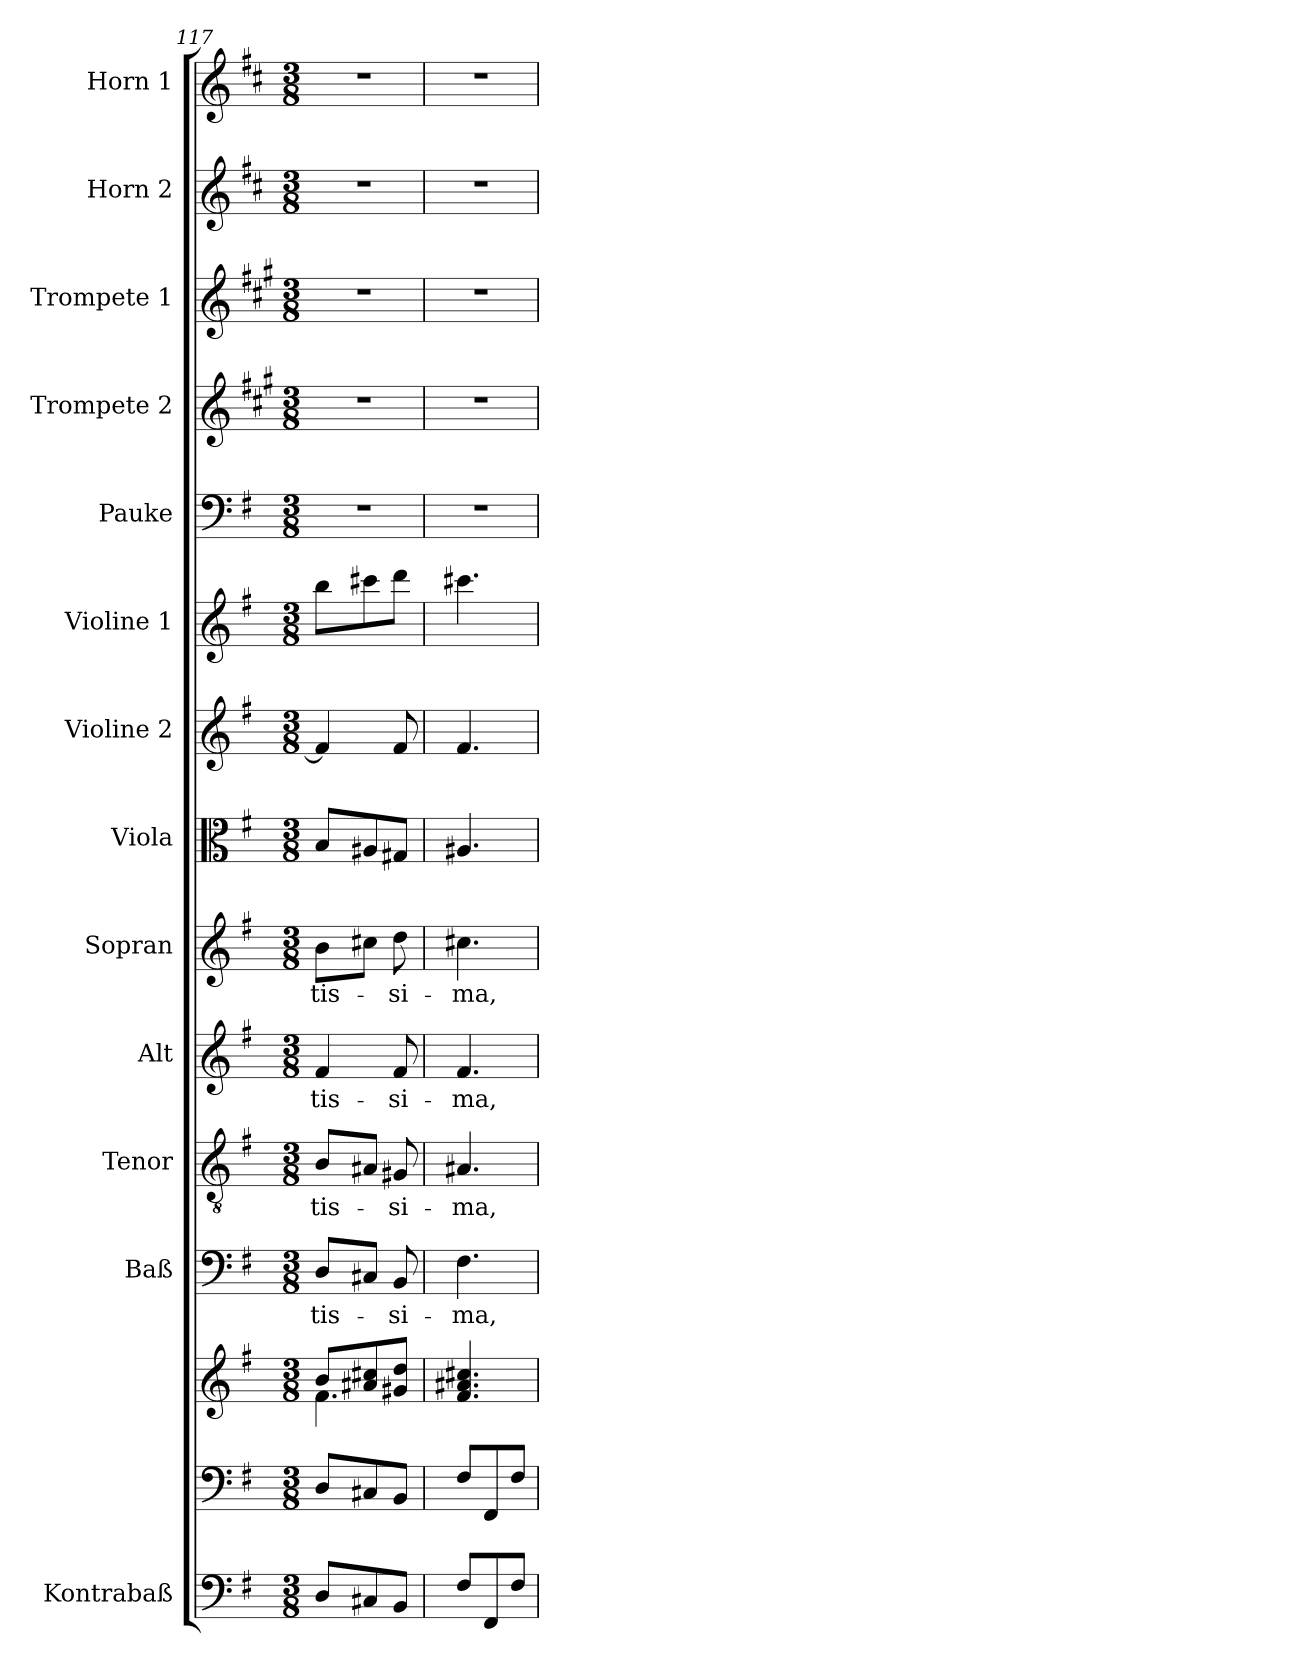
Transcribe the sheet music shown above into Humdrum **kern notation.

**kern	**kern	**kern	**kern	**text	**kern	**text	**kern	**text	**kern	**text	**kern	**kern	**kern	**kern	**kern	**kern	**kern	**kern
*part14	*part13	*part13	*part12	*part12	*part11	*part11	*part10	*part10	*part9	*part9	*part8	*part7	*part6	*part5	*part4	*part3	*part2	*part1
*staff15	*staff14	*staff13	*staff12	*staff12	*staff11	*staff11	*staff10	*staff10	*staff9	*staff9	*staff8	*staff7	*staff6	*staff5	*staff4	*staff3	*staff2	*staff1
*I"Kontrabaß	*	*	*I"Baß	*	*I"Tenor	*	*I"Alt	*	*I"Sopran	*	*I"Viola	*I"Violine 2	*I"Violine 1	*I"Pauke	*I"Trompete 2	*I"Trompete 1	*I"Horn 2	*I"Horn 1
*I'Kb.	*	*	*	*	*	*	*	*	*	*	*I'Vla.	*I'Vl. 2	*I'Vl. 1	*	*I'Tr. 2	*I'Tr. 1	*I'Hr. 2	*I'Hr. 1
!!LO:PB:g=z
*clefF4	*clefF4	*clefG2	*clefF4	*	*clefGv2	*	*clefG2	*	*clefG2	*	*clefC3	*clefG2	*clefG2	*clefF4	*clefG2	*clefG2	*clefG2	*clefG2
*ITrd7c12	*	*	*	*	*	*	*	*	*	*	*	*	*	*	*ITrd1c2	*ITrd1c2	*ITrd4c7	*ITrd4c7
*k[f#]	*k[f#]	*k[f#]	*k[f#]	*	*k[f#]	*	*k[f#]	*	*k[f#]	*	*k[f#]	*k[f#]	*k[f#]	*k[f#]	*k[f#]	*k[f#]	*k[f#]	*k[f#]
*G:	*G:	*G:	*G:	*	*G:	*	*G:	*	*G:	*	*G:	*G:	*G:	*G:	*G:	*G:	*G:	*G:
*M3/8	*M3/8	*M3/8	*M3/8	*	*M3/8	*	*M3/8	*	*M3/8	*	*M3/8	*M3/8	*M3/8	*M3/8	*M3/8	*M3/8	*M3/8	*M3/8
=117	=117	=117	=117	=117	=117	=117	=117	=117	=117	=117	=117	=117	=117	=117	=117	=117	=117	=117
*	*	*^	*	*	*	*	*	*	*	*	*	*	*	*	*	*	*	*
!	!	!	!	!	!LO:LY:b	!	!LO:LY:b	!	!LO:LY:b	!	!LO:LY:b	!	!	!	!	!	!	!	!
8DD/L	8D/L	8b/L	4.f#\	8D/L	-tis-	8B/L	-tis-	4f#/	-tis-	8b\L	-tis-	8B/L	4f#/]	8bb\L	4.r	4.r	4.r	4.r	4.r
8CC#X/	8C#X/	8a#X/ 8cc#X/	.	8C#X/J	.	8A#X/J	.	.	.	8cc#X\J	.	8A#X/	.	8ccc#X\	.	.	.	.	.
!	!	!	!	!	!LO:LY:b	!	!LO:LY:b	!	!LO:LY:b	!	!LO:LY:b	!	!	!	!	!	!	!	!
8BBB/J	8BB/J	8g#X/ 8dd/J	.	8BB/	-si-	8G#X/	-si-	8f#/	-si-	8dd\	-si-	8G#X/J	8f#/	8ddd\J	.	.	.	.	.
*	*	*v	*v	*	*	*	*	*	*	*	*	*	*	*	*	*	*	*	*
=118	=118	=118	=118	=118	=118	=118	=118	=118	=118	=118	=118	=118	=118	=118	=118	=118	=118	=118
!	!	!	!	!LO:LY:b	!	!LO:LY:b	!	!LO:LY:b	!	!LO:LY:b	!	!	!	!	!	!	!	!
8FF#/L	8F#/L	4.f#/ 4.a#X/ 4.cc#X/	4.F#\	-ma,	4.A#X/	-ma,	4.f#/	-ma,	4.cc#X\	-ma,	4.A#X/	4.f#/	4.ccc#X\	4.r	4.r	4.r	4.r	4.r
8FFF#/	8FF#/	.	.	.	.	.	.	.	.	.	.	.	.	.	.	.	.	.
8FF#/J	8F#/J	.	.	.	.	.	.	.	.	.	.	.	.	.	.	.	.	.
=	=	=	=	=	=	=	=	=	=	=	=	=	=	=	=	=	=	=
*-	*-	*-	*-	*-	*-	*-	*-	*-	*-	*-	*-	*-	*-	*-	*-	*-	*-	*-
